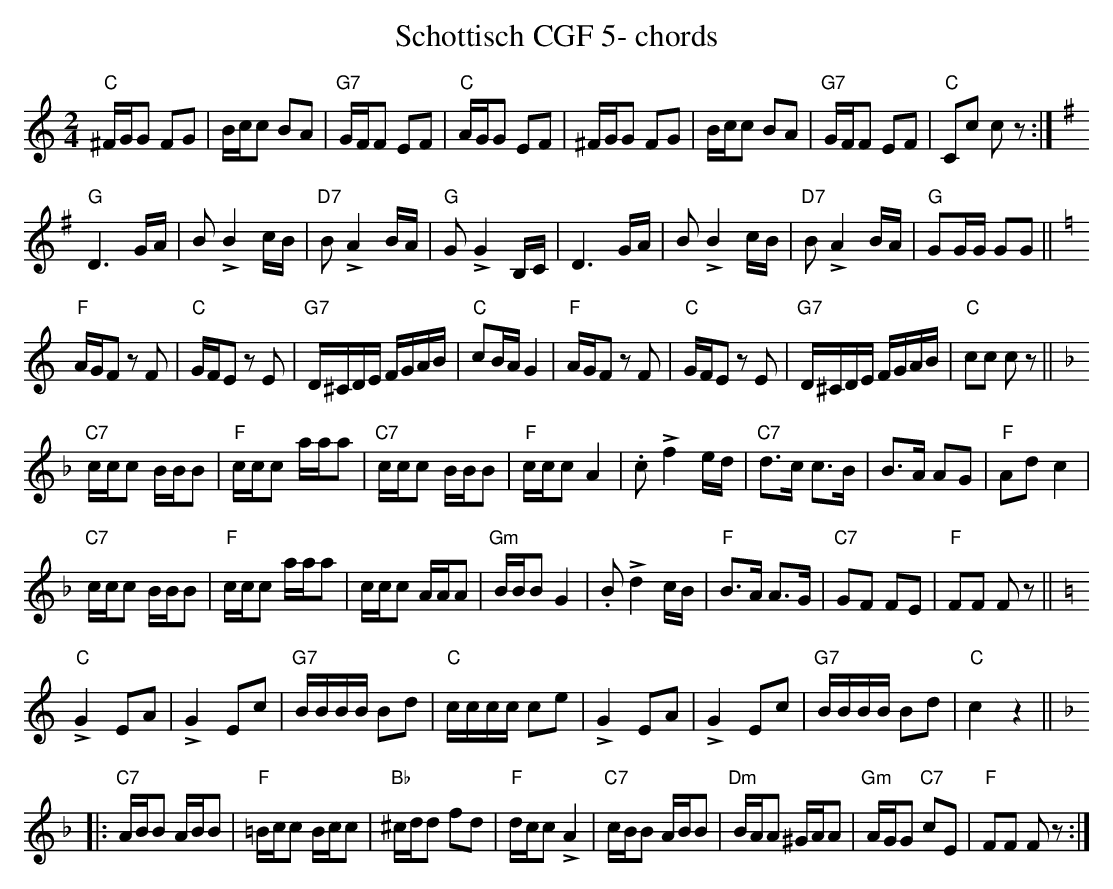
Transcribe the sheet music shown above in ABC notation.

X:1
T:Schottisch CGF 5- chords
M:2/4
L:1/16
K:C %%MIDI gchordon
"C"^FGG2 F2G2 | Bcc2 B2A2 | "G7"GFF2 E2F2 | "C"AGG2 E2F2 | ^FGG2 F2G2 | Bcc2 B2A2 | "G7"GFF2 E2F2 | "C"C2c2 c2z2 :| [K:G]
"G"D6GA | B2!>!B4 cB | "D7"B2!>!A4BA | "G"G2!>!G4B,C | D6GA | B2!>!B4 cB | "D7"B2!>!A4BA | "G"G2GG G2G2 || [K:C]
"F"AGF2 z2F2 | "C"GFE2 z2E2 | "G7"D^CDE FGAB | "C"c2BAG4 | "F"AGF2 z2F2 | "C"GFE2 z2E2 | "G7"D^CDE FGAB | "C"c2c2 c2z2 || [K:F]
"C7"ccc2 BBB2 | "F"ccc2 aaa2 | "C7"ccc2 BBB2 | "F"ccc2A4 | .c2!>!f4ed | "C7"d3c c3B | B3A A2G2 | "F"A2d2c4 |
"C7"ccc2 BBB2 | "F"ccc2 aaa2 | ccc2 AAA2 | "Gm"BBB2 G4 | .B2!>!d4cB | "F"B3A A3G | "C7"G2F2 F2E2 | "F"F2F2 F2z2 || [K:C]
"C"!>!G4 E2A2 | !>!G4 E2c2 | "G7"BBBB B2d2 | "C"cccc c2e2 | !>!G4 E2A2 | !>!G4E2c2 | "G7"BBBB B2d2 | "C"c4z4 || [K:F]
|: "C7"ABB2 ABB2 | "F"=Bcc2 Bcc2 | "Bb"^cdd2 f2d2 | "F"dcc2 !>!A4 | "C7"cBB2 ABB2 | "Dm"BAA2 ^GAA2 | "Gm"AGG2 "C7"c2E2 | "F"F2F2 F2z2 :|
